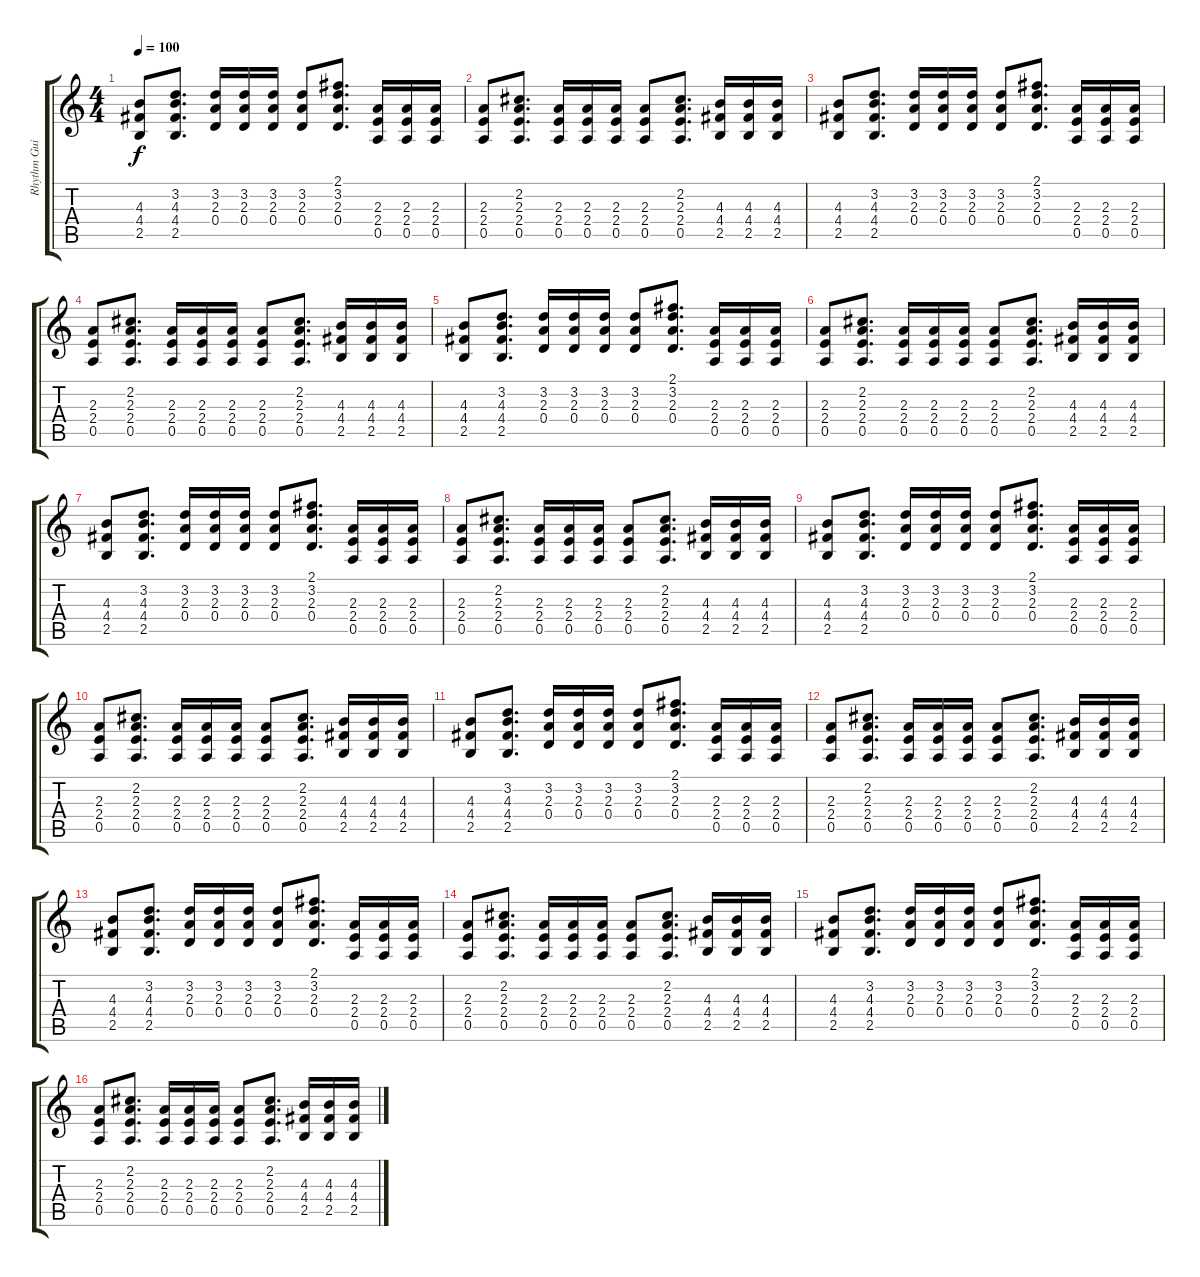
\track ("Rhythm Guitar" "Rhythm Gui") {instrument acousticguitarsteel}
\staff {score tabs}
\tuning (E4 B3 G3 D3 A2 E2) {hide}
\ts (4 4)
\tempo 100
\clef g2
\ks c
(4.3 4.4 2.5).8{dy f} (3.2 4.3 4.4 2.5).8{d} (3.2 2.3 0.4).16 (3.2 2.3 0.4).16 (3.2 2.3 0.4).16 (3.2 2.3 0.4).8 (2.1 3.2 2.3 0.4).8{d} (2.3 2.4 0.5).16 (2.3 2.4 0.5).16 (2.3 2.4 0.5).16 |
(2.3 2.4 0.5).8 (2.2 2.3 2.4 0.5).8{d} (2.3 2.4 0.5).16 (2.3 2.4 0.5).16 (2.3 2.4 0.5).16 (2.3 2.4 0.5).8 (2.2 2.3 2.4 0.5).8{d} (4.3 4.4 2.5).16 (4.3 4.4 2.5).16 (4.3 4.4 2.5).16 |
(4.3 4.4 2.5).8 (3.2 4.3 4.4 2.5).8{d} (3.2 2.3 0.4).16 (3.2 2.3 0.4).16 (3.2 2.3 0.4).16 (3.2 2.3 0.4).8 (2.1 3.2 2.3 0.4).8{d} (2.3 2.4 0.5).16 (2.3 2.4 0.5).16 (2.3 2.4 0.5).16 |
(2.3 2.4 0.5).8 (2.2 2.3 2.4 0.5).8{d} (2.3 2.4 0.5).16 (2.3 2.4 0.5).16 (2.3 2.4 0.5).16 (2.3 2.4 0.5).8 (2.2 2.3 2.4 0.5).8{d} (4.3 4.4 2.5).16 (4.3 4.4 2.5).16 (4.3 4.4 2.5).16 |
(4.3 4.4 2.5).8 (3.2 4.3 4.4 2.5).8{d} (3.2 2.3 0.4).16 (3.2 2.3 0.4).16 (3.2 2.3 0.4).16 (3.2 2.3 0.4).8 (2.1 3.2 2.3 0.4).8{d} (2.3 2.4 0.5).16 (2.3 2.4 0.5).16 (2.3 2.4 0.5).16 |
(2.3 2.4 0.5).8 (2.2 2.3 2.4 0.5).8{d} (2.3 2.4 0.5).16 (2.3 2.4 0.5).16 (2.3 2.4 0.5).16 (2.3 2.4 0.5).8 (2.2 2.3 2.4 0.5).8{d} (4.3 4.4 2.5).16 (4.3 4.4 2.5).16 (4.3 4.4 2.5).16 |
(4.3 4.4 2.5).8 (3.2 4.3 4.4 2.5).8{d} (3.2 2.3 0.4).16 (3.2 2.3 0.4).16 (3.2 2.3 0.4).16 (3.2 2.3 0.4).8 (2.1 3.2 2.3 0.4).8{d} (2.3 2.4 0.5).16 (2.3 2.4 0.5).16 (2.3 2.4 0.5).16 |
(2.3 2.4 0.5).8 (2.2 2.3 2.4 0.5).8{d} (2.3 2.4 0.5).16 (2.3 2.4 0.5).16 (2.3 2.4 0.5).16 (2.3 2.4 0.5).8 (2.2 2.3 2.4 0.5).8{d} (4.3 4.4 2.5).16 (4.3 4.4 2.5).16 (4.3 4.4 2.5).16 |
(4.3 4.4 2.5).8 (3.2 4.3 4.4 2.5).8{d} (3.2 2.3 0.4).16 (3.2 2.3 0.4).16 (3.2 2.3 0.4).16 (3.2 2.3 0.4).8 (2.1 3.2 2.3 0.4).8{d} (2.3 2.4 0.5).16 (2.3 2.4 0.5).16 (2.3 2.4 0.5).16 |
(2.3 2.4 0.5).8 (2.2 2.3 2.4 0.5).8{d} (2.3 2.4 0.5).16 (2.3 2.4 0.5).16 (2.3 2.4 0.5).16 (2.3 2.4 0.5).8 (2.2 2.3 2.4 0.5).8{d} (4.3 4.4 2.5).16 (4.3 4.4 2.5).16 (4.3 4.4 2.5).16 |
(4.3 4.4 2.5).8 (3.2 4.3 4.4 2.5).8{d} (3.2 2.3 0.4).16 (3.2 2.3 0.4).16 (3.2 2.3 0.4).16 (3.2 2.3 0.4).8 (2.1 3.2 2.3 0.4).8{d} (2.3 2.4 0.5).16 (2.3 2.4 0.5).16 (2.3 2.4 0.5).16 |
(2.3 2.4 0.5).8 (2.2 2.3 2.4 0.5).8{d} (2.3 2.4 0.5).16 (2.3 2.4 0.5).16 (2.3 2.4 0.5).16 (2.3 2.4 0.5).8 (2.2 2.3 2.4 0.5).8{d} (4.3 4.4 2.5).16 (4.3 4.4 2.5).16 (4.3 4.4 2.5).16 |
(4.3 4.4 2.5).8 (3.2 4.3 4.4 2.5).8{d} (3.2 2.3 0.4).16 (3.2 2.3 0.4).16 (3.2 2.3 0.4).16 (3.2 2.3 0.4).8 (2.1 3.2 2.3 0.4).8{d} (2.3 2.4 0.5).16 (2.3 2.4 0.5).16 (2.3 2.4 0.5).16 |
(2.3 2.4 0.5).8 (2.2 2.3 2.4 0.5).8{d} (2.3 2.4 0.5).16 (2.3 2.4 0.5).16 (2.3 2.4 0.5).16 (2.3 2.4 0.5).8 (2.2 2.3 2.4 0.5).8{d} (4.3 4.4 2.5).16 (4.3 4.4 2.5).16 (4.3 4.4 2.5).16 |
(4.3 4.4 2.5).8 (3.2 4.3 4.4 2.5).8{d} (3.2 2.3 0.4).16 (3.2 2.3 0.4).16 (3.2 2.3 0.4).16 (3.2 2.3 0.4).8 (2.1 3.2 2.3 0.4).8{d} (2.3 2.4 0.5).16 (2.3 2.4 0.5).16 (2.3 2.4 0.5).16 |
(2.3 2.4 0.5).8 (2.2 2.3 2.4 0.5).8{d} (2.3 2.4 0.5).16 (2.3 2.4 0.5).16 (2.3 2.4 0.5).16 (2.3 2.4 0.5).8 (2.2 2.3 2.4 0.5).8{d} (4.3 4.4 2.5).16 (4.3 4.4 2.5).16 (4.3 4.4 2.5).16
